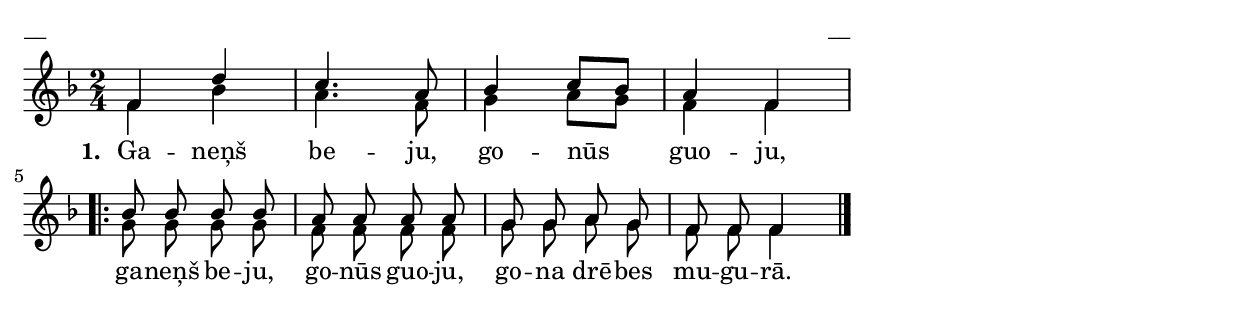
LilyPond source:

\version "2.13.18"

\paper {
line-width = 14\cm
left-margin = 0.4\cm
between-system-padding = 0.1\cm
between-system-space = 0.1\cm
}
% SBTZK, p.24
\layout {
indent = #0
ragged-last = ##f
}


voiceA = \relative c' {
\clef "treble"
\key f \major
\time 2/4
f4 d' | c4. a8 | bes4 c8 [bes] | a4 f |
\repeat volta 2 { bes8 bes bes bes | a a a a | g g a g | f f f4 \bar"|." }
}

lyricA = \lyricmode {
\set stanza = "1. "
Ga -- neņš be -- ju, go -- nūs guo -- ju,
ga -- neņš be -- ju, go -- nūs guo -- ju, go -- na drē -- bes mu -- gu -- rā.
}

voiceB = \relative c' {
\clef "treble"
\key f \major
\time 2/4
f4 bes | a4. f8 | g4 a8 [g] | f4 f |
\repeat volta 2 { g8 g g g | f f f f | g g a g | f f f4 \bar"|." }
}

fullScore = <<
%\new ChordNames { \chordsA }
\new Staff {
<<
\new Voice = "voiceA" { \voiceOne \autoBeamOff \voiceA }
\lyricsto "voiceA" \new Lyrics  \lyricA
\new Voice = "voiceB" { \voiceTwo \autoBeamOff \voiceB }
>>
}
>>



\score {
\fullScore
\header { piece = "__" opus = "__" }
}
\markup { \with-color #(x11-color 'white) \sans \smaller "__" }
\score {
\unfoldRepeats
\fullScore
\midi {
\context { \Staff \remove "Staff_performer" }
\context { \Voice \consists "Staff_performer" }
}
}


